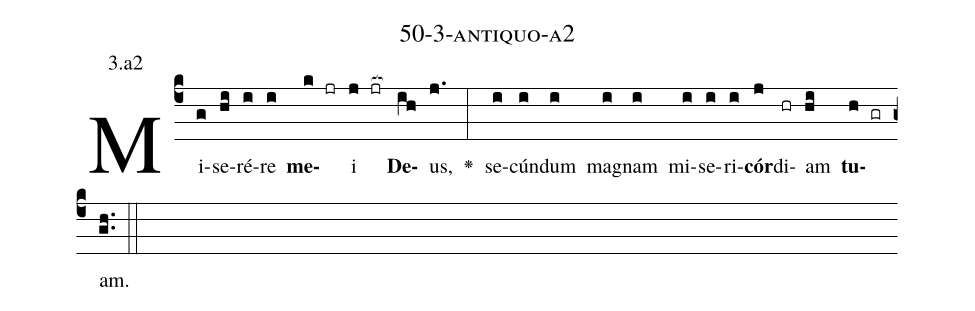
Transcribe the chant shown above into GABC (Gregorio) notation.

name: 50-3-antiquo-a2;
annotation: 3.a2;
%%
(c4)Mi(g)se(hi)ré(i)re(i) <b>me</b>(k jr)i(j jr[ocb:1{]) <b>De</b>(ih[ocb:0}])us,(j.) <v>\greheightstar</v>(:) se(i)cún(i)dum(i) ma(i)gnam(i) mi(i)se(i)ri(i)<b>cór</b>(j)di(hr)am(hi) <b>tu</b>(h gr)am.(gh..) (::)


%E(i) u(i) o(j) u(hi) a(h) e.(gh..) (::)
